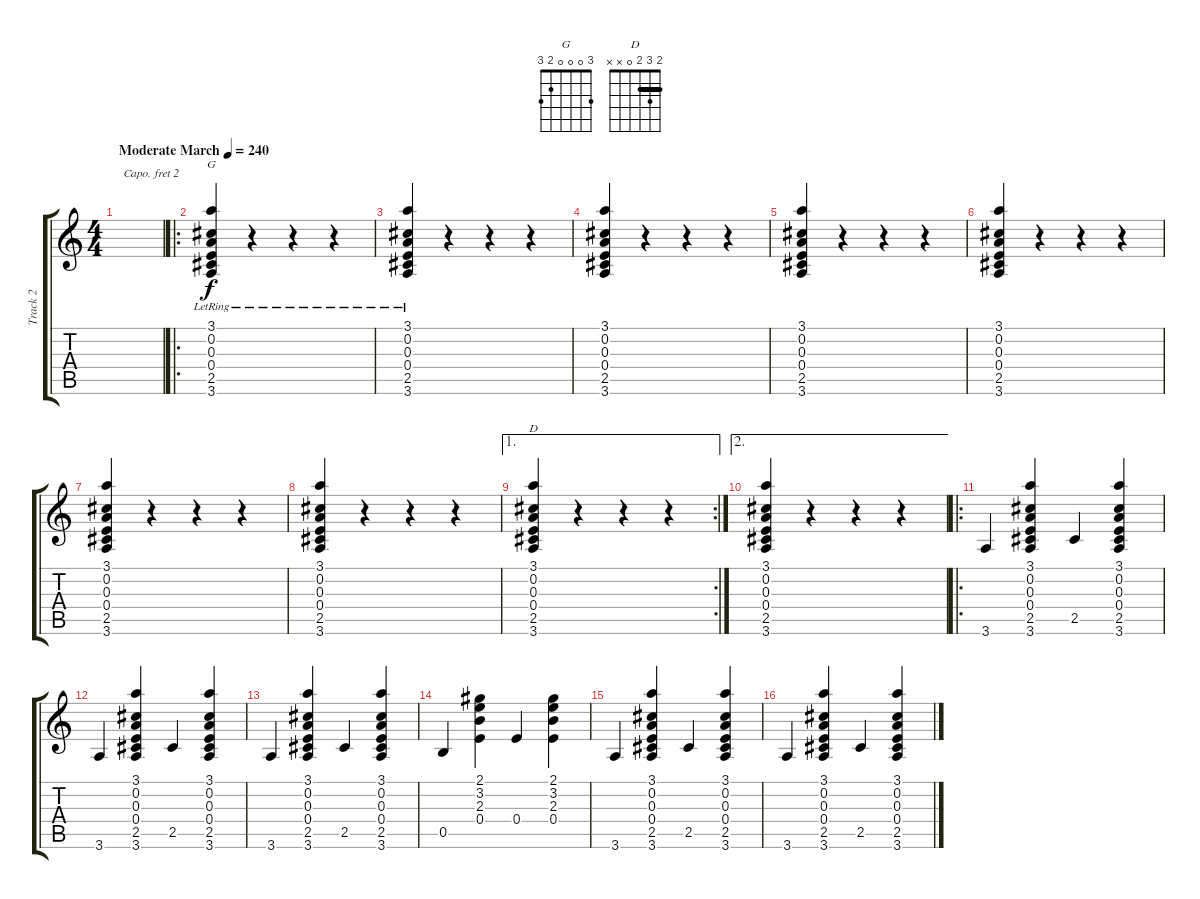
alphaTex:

\track ("Track 2" "Track 2") {instrument acousticguitarsteel}
\staff {score tabs}
\capo 2
\tuning (E4 B3 G3 D3 A2 E2) {hide}
\chord ("G" 3 0 0 0 2 3)
\chord ("D" 2 3 2 0 x x) {barre 2}
\ts (4 4)
\tempo (240 "Moderate March")
\clef g2
\ks c
|
\ro
(3.1{lr} 0.2{lr} 0.3{lr} 0.4{lr} 2.5{lr} 3.6{lr}).4{ch "G"} r.4 r.4 r.4 |
(3.1{lr} 0.2{lr} 0.3{lr} 0.4{lr} 2.5{lr} 3.6{lr}).4 r.4 r.4 r.4 |
(3.1 0.2 0.3 0.4 2.5 3.6).4 r.4 r.4 r.4 |
(3.1 0.2 0.3 0.4 2.5 3.6).4 r.4 r.4 r.4 |
(3.1 0.2 0.3 0.4 2.5 3.6).4 r.4 r.4 r.4 |
(3.1 0.2 0.3 0.4 2.5 3.6).4 r.4 r.4 r.4 |
(3.1 0.2 0.3 0.4 2.5 3.6).4 r.4 r.4 r.4 |
\ae 1
\rc 2
(3.1 0.2 0.3 0.4 2.5 3.6).4{ch "D"} r.4 r.4 r.4 |
\ae 2
(3.1 0.2 0.3 0.4 2.5 3.6).4 r.4 r.4 r.4 |
\ro
3.6.4 (3.1 0.2 0.3 0.4 2.5 3.6).4 2.5.4 (3.1 0.2 0.3 0.4 2.5 3.6).4 |
3.6.4 (3.1 0.2 0.3 0.4 2.5 3.6).4 2.5.4 (3.1 0.2 0.3 0.4 2.5 3.6).4 |
3.6.4 (3.1 0.2 0.3 0.4 2.5 3.6).4 2.5.4 (3.1 0.2 0.3 0.4 2.5 3.6).4 |
0.5.4 (2.1 3.2 2.3 0.4).4 0.4.4 (2.1 3.2 2.3 0.4).4 |
3.6.4 (3.1 0.2 0.3 0.4 2.5 3.6).4 2.5.4 (3.1 0.2 0.3 0.4 2.5 3.6).4 |
3.6.4 (3.1 0.2 0.3 0.4 2.5 3.6).4 2.5.4 (3.1 0.2 0.3 0.4 2.5 3.6).4
